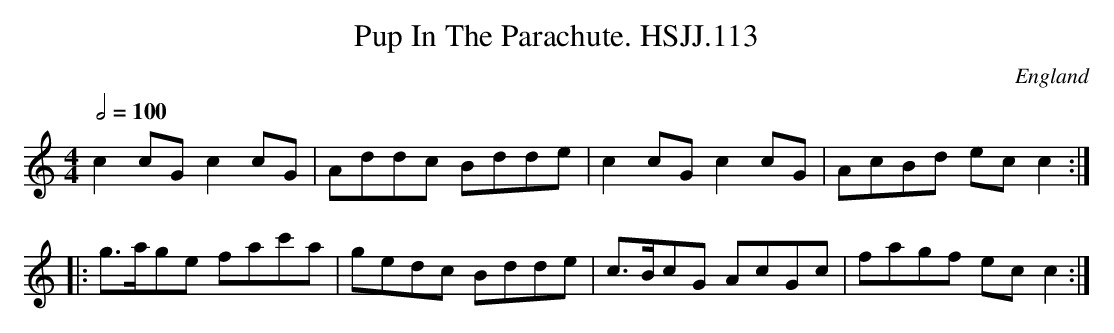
X:1
T:Pup In The Parachute. HSJJ.113
L:1/8
M:4/4
O:England
Q:1/2=100
K:C
c2cGc2cG|Addc Bdde|c2cGc2cG|AcBd ecc2:|!
|:g>age fac'a|gedc Bdde|c>BcG AcGc|fagf ecc2:|
